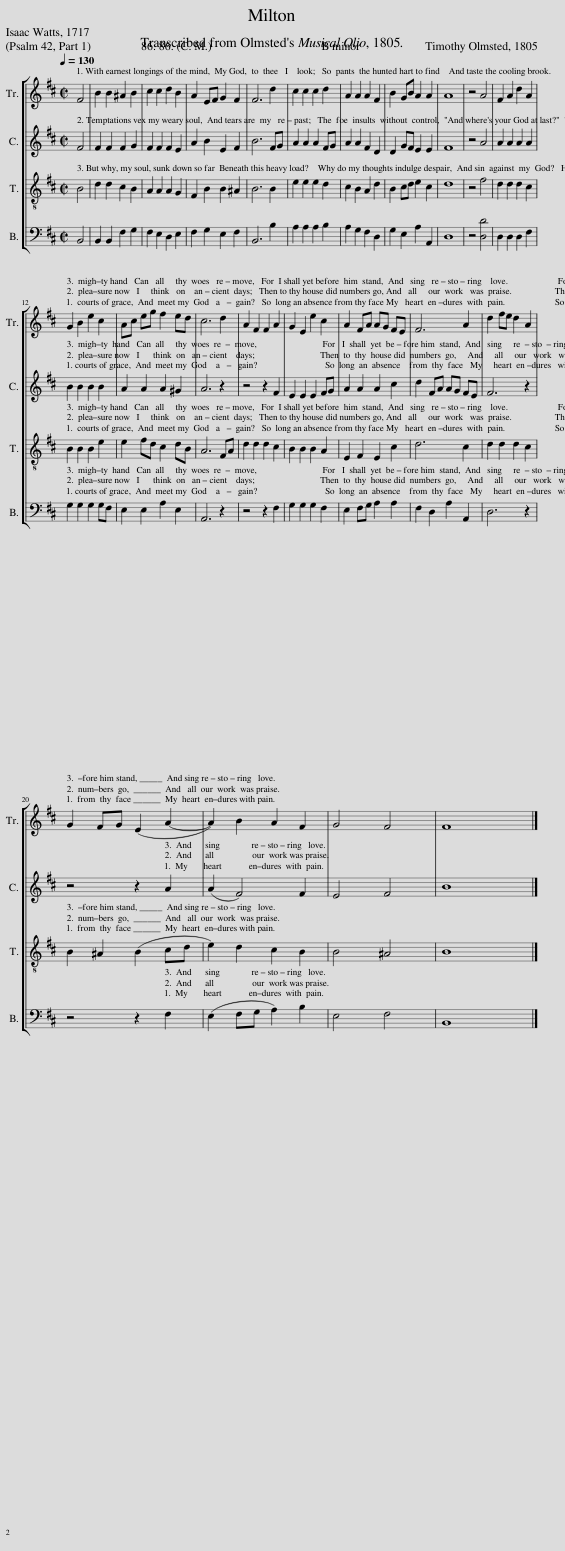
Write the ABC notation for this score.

X:1
%%score [ 1 2 3 4 ]
L:1/8
Q:1/4=130
M:2/2
I:linebreak $
K:D
V:1 treble
V:2 treble
V:3 treble-8
V:4 bass
V:1
 F4 | B2 B2 ^A2 B2 | c2 c2 d2 B2 | A2 EF G2 F2 | F6 d2 | %5
 c2 c2 c2 d2 | A2 A2 A2 F2 | B2 GB A2 A2 | A8 | z4 A4 | %10
 F2 A2 d2 A2 |$ G2 B2 e2 c2 | Ac eg f2 ed | c6 d2 | A2 F2 F2 A2 | %15
 G2 E2 e2 c2 | A2 FA AG FE | F6 A2 | d2 fe d2 A2 |$ G2 FG (E2 A2- | %20
 A2) B2 A2 F2 | G4 F4 | F8 |] %23
V:2
 F4 | F2 F2 F2 G2 | F2 F2 F2 E2 | A2 B2 E2 F2 | B6 FG | %5
 A2 A2 A2 FG | A2 A2 F2 D2 | D2 GF E2 E2 | F8 | z4 A4 | %10
 A2 A2 A2 A2 |$ B2 B2 B2 B2 | A2 A2 A2 ^G2 | A6 z2 | z4 z2 F2 | %15
 E2 E2 E2 FG | A2 A2 A2 c2 | d2 FA AG FE | F6 z2 |$ z4 z2 A2 | %20
 (A2 F4) F2 | E4 F4 | B8 |] %23
V:3
 B4 | d2 d2 c2 B2 | A2 A2 A2 G2 | F2 B2 B2 ^A2 | B6 B2 | %5
 e2 e2 e2 d2 | c2 B2 A2 d2 | B2 cd e2 c2 | d8 | z4 f4 | %10
 d2 d2 d2 c2 |$ B2 B2 B2 e2 | e2 fd c2 dB | A6 FA | d2 d2 d2 c2 | %15
 B2 B2 B2 A2 | E2 F2 E2 c2 | d6 c2 | d2 d2 d2 c2 |$ B2 ^A2 (B2 cd | %20
 e2) d2 c2 B2 | B4 ^A4 | B8 |] %23
V:4
 B,,4 | B,,2 B,,2 F,2 G,2 | F,2 E,2 D,2 E,2 | F,2 G,2 E,2 F,2 | B,,6 B,2 | %5
 A,2 A,2 A,2 B,2 | A,2 G,2 F,2 D,2 | G,2 E,2 A,2 A,,2 | D,8 | z4 [D,D]4 | %10
 D,2 D,2 D,2 F,2 |$ G,2 G,2 G,2 G,F, | E,2 E,2 A,2 E,2 | A,,6 z2 | z4 z2 F,2 | %15
 G,2 G,2 G,2 F,2 | E,2 F,G, A,2 A,2 | F,2 D,2 A,2 A,,2 | D,6 z2 |$ z4 z2 F,2 | %20
 (E,2 F,G, A,2) B,2 | E,4 F,4 | B,,8 |] %23
